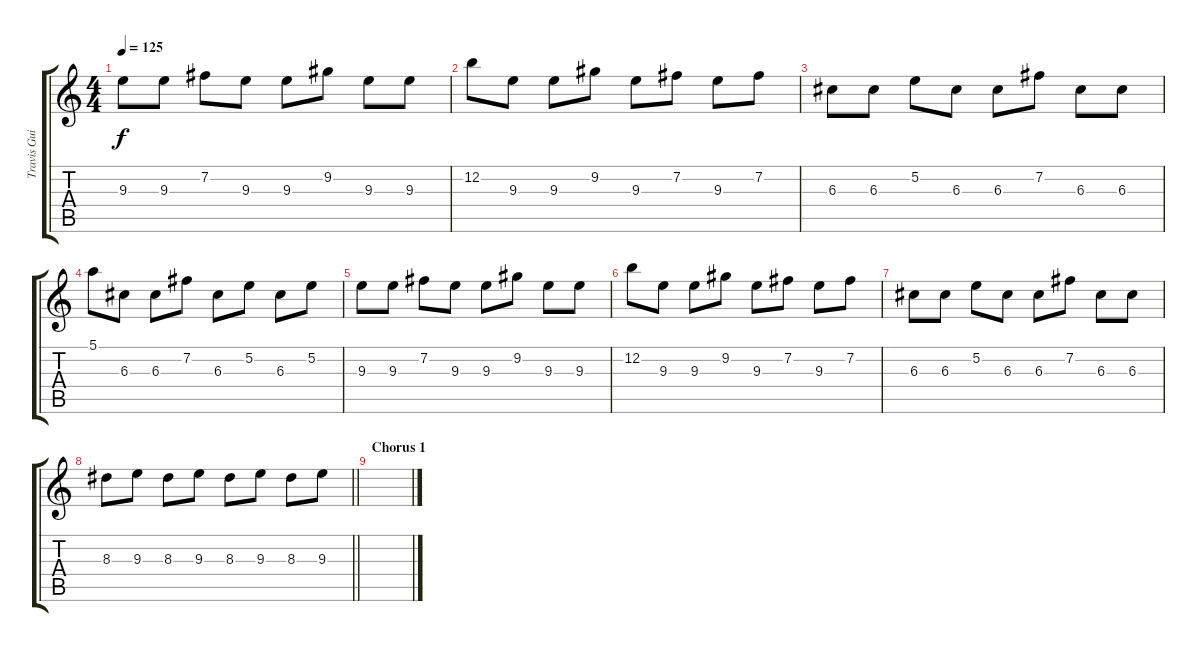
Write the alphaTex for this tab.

\track ("Travis Guitar" "Travis Gui") {instrument overdrivenguitar}
\staff {score tabs}
\tuning (E4 B3 G3 D3 A2 E2) {hide}
\ts (4 4)
\tempo 125
\clef g2
\ks c
9.3.8{dy f} 9.3.8 7.2.8 9.3.8 9.3.8 9.2.8 9.3.8 9.3.8 |
12.2.8 9.3.8 9.3.8 9.2.8 9.3.8 7.2.8 9.3.8 7.2.8 |
6.3.8 6.3.8 5.2.8 6.3.8 6.3.8 7.2.8 6.3.8 6.3.8 |
5.1.8 6.3.8 6.3.8 7.2.8 6.3.8 5.2.8 6.3.8 5.2.8 |
9.3.8 9.3.8 7.2.8 9.3.8 9.3.8 9.2.8 9.3.8 9.3.8 |
12.2.8 9.3.8 9.3.8 9.2.8 9.3.8 7.2.8 9.3.8 7.2.8 |
6.3.8 6.3.8 5.2.8 6.3.8 6.3.8 7.2.8 6.3.8 6.3.8 |
\barLineRight lightlight
8.3.8 9.3.8 8.3.8 9.3.8 8.3.8 9.3.8 8.3.8 9.3.8 |
\section ("" "Chorus 1")
